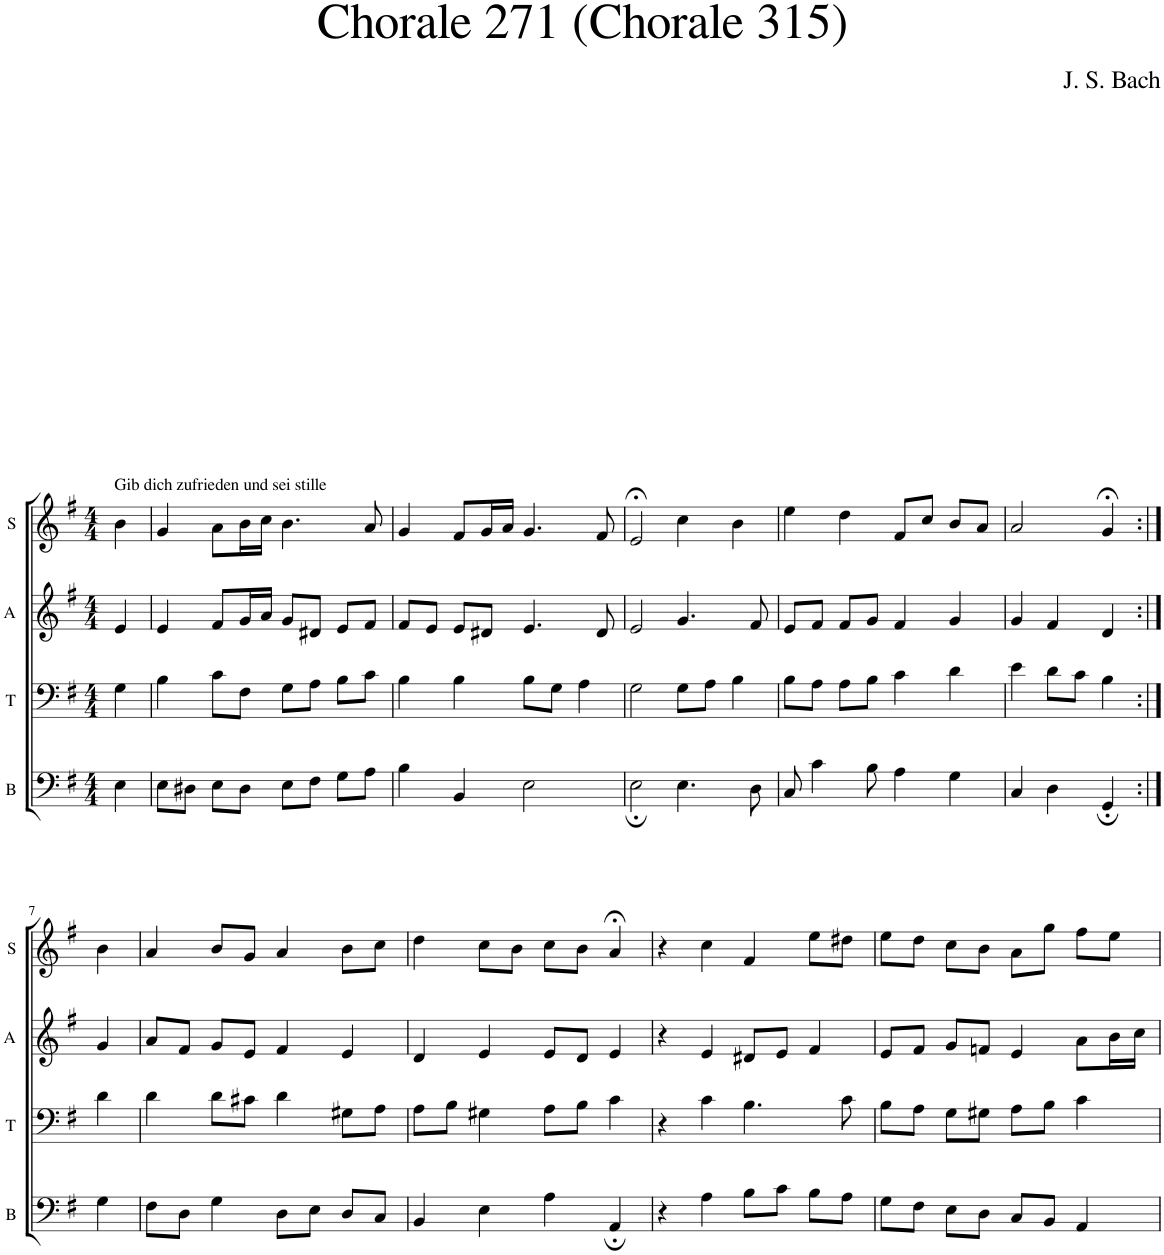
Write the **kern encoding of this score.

**kern	**kern	**kern	**kern
*part4	*part3	*part2	*part1
*staff4	*staff3	*staff2	*staff1
*I"B	*I"T	*I"A	*I"S
*I'B	*I'T	*I'A	*I'S
*clefF4	*clefF4	*clefG2	*clefG2
*k[f#]	*k[f#]	*k[f#]	*k[f#]
*M4/4	*M4/4	*M4/4	*M4/4
=1	=1	=1	=1
!	!	!	!LO:TX:a:t=Gib dich zufrieden und sei stille
4E\	4G\	4e/	4b\
=2	=2	=2	=2
8E\L	4B\	4e/	4g/
8D#X\J	.	.	.
8E\L	8c\L	8f#/L	8a\L
8D#\J	8F#\J	16g/L	16b\L
.	.	16a/JJ	16cc\JJ
8E\L	8G\L	8g/L	4.b\
8F#\J	8A\J	8d#X/J	.
8G\L	8B\L	8e/L	.
8A\J	8c\J	8f#/J	8a/
=3	=3	=3	=3
4B\	4B\	8f#/L	4g/
.	.	8e/J	.
4BB/	4B\	8e/L	8f#/L
.	.	8d#X/J	16g/L
.	.	.	16a/JJ
2E\	8B\L	4.e/	4.g/
.	8G\J	.	.
.	4A\	.	.
.	.	8d#/	8f#/
=4	=4	=4	=4
2E;\	2G\	2e/	2e;</
4.E\	8G\L	4.g/	4cc\
.	8A\J	.	.
.	4B\	.	4b\
8D\	.	8f#/	.
=5	=5	=5	=5
8C/	8B\L	8e/L	4ee\
4c\	8A\J	8f#/J	.
.	8A\L	8f#/L	4dd\
8B\	8B\J	8g/J	.
4A\	4c\	4f#/	8f#/L
.	.	.	8cc/J
4G\	4d\	4g/	8b/L
.	.	.	8a/J
=6	=6	=6	=6
4C/	4e\	4g/	2a/
4D\	8d\L	4f#/	.
.	8c\J	.	.
4GG;/	4B\	4d/	4g;</
!!LO:LB:g=z
=7:|!	=7:|!	=7:|!	=7:|!
4G\	4d\	4g/	4b\
=8	=8	=8	=8
8F#\L	4d\	8a/L	4a/
8D\J	.	8f#/J	.
4G\	8d\L	8g/L	8b/L
.	8c#X\J	8e/J	8g/J
8D\L	4d\	4f#/	4a/
8E\J	.	.	.
8D/L	8G#X\L	4e/	8b\L
8C/J	8A\J	.	8cc\J
=9	=9	=9	=9
4BB/	8A\L	4d/	4dd\
.	8B\J	.	.
4E\	4G#X\	4e/	8cc\L
.	.	.	8b\J
4A\	8A\L	8e/L	8cc\L
.	8B\J	8d/J	8b\J
4AA;/	4c\	4e/	4a;</
=10	=10	=10	=10
4r	4r	4r	4r
4A\	4c\	4e/	4cc\
8B\L	4.B\	8d#X/L	4f#/
8c\J	.	8e/J	.
8B\L	.	4f#/	8ee\L
8A\J	8c\	.	8dd#X\J
=11	=11	=11	=11
8G\L	8B\L	8e/L	8ee\L
8F#\J	8A\J	8f#/J	8dd\J
8E\L	8G\L	8g/L	8cc\L
8D\J	8G#X\J	8fn/J	8b\J
8C/L	8A\L	4e/	8a\L
8BB/J	8B\J	.	8gg\J
4AA/	4c\	8a\L	8ff#\L
.	.	16b\L	8ee\J
.	.	16cc\JJ	.
=	=	=	=
*-	*-	*-	*-
